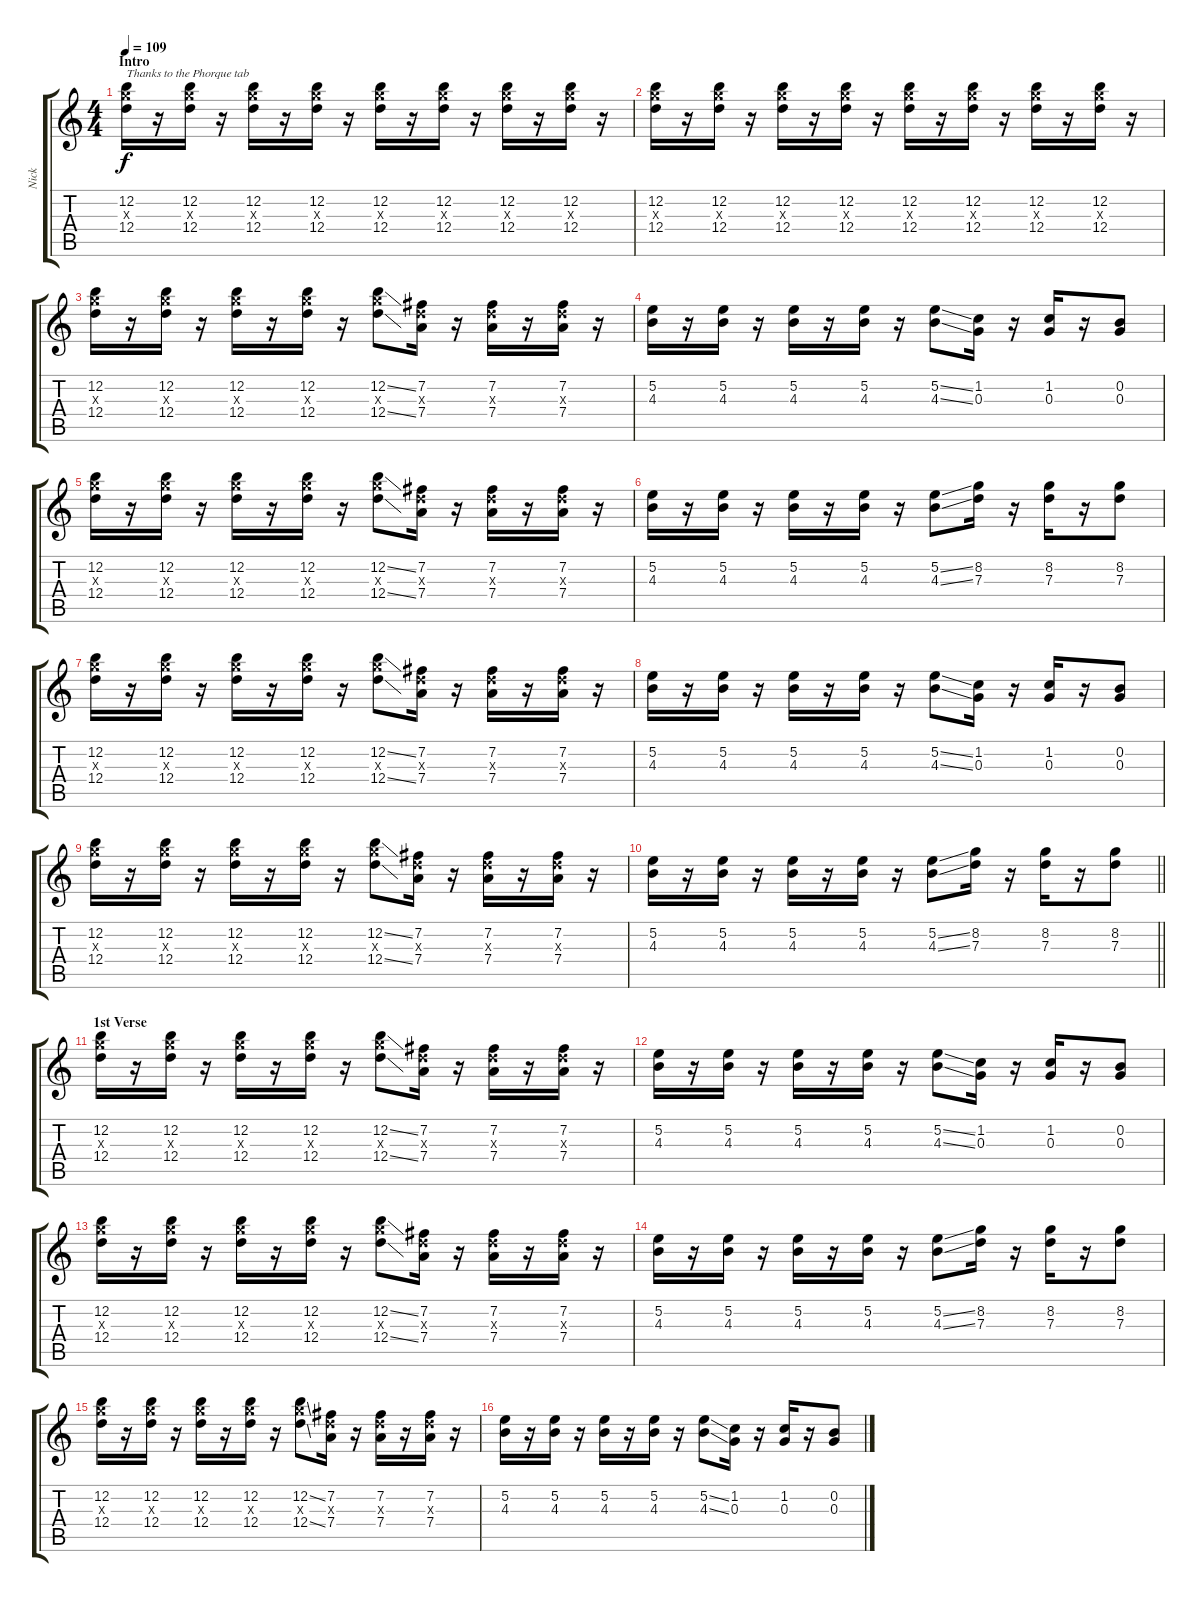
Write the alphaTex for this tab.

\track ("Nick" "Nick") {instrument distortionguitar}
\staff {score tabs}
\tuning (E4 B3 G3 D3 A2 D2) {hide}
\ts (4 4)
\section ("" "Intro")
\tempo 109
\clef g2
\ks c
(12.2 12.3{x} 12.4).16{txt "Thanks to the Phorque tab" dy f balance 2 instrument distortionguitar} r.16 (12.2 12.3{x} 12.4).16 r.16 (12.2 12.3{x} 12.4).16 r.16 (12.2 12.3{x} 12.4).16 r.16 (12.2 12.3{x} 12.4).16 r.16 (12.2 12.3{x} 12.4).16 r.16 (12.2 12.3{x} 12.4).16 r.16 (12.2 12.3{x} 12.4).16 r.16 |
(12.2 12.3{x} 12.4).16 r.16 (12.2 12.3{x} 12.4).16 r.16 (12.2 12.3{x} 12.4).16 r.16 (12.2 12.3{x} 12.4).16 r.16 (12.2 12.3{x} 12.4).16 r.16 (12.2 12.3{x} 12.4).16 r.16 (12.2 12.3{x} 12.4).16 r.16 (12.2 12.3{x} 12.4).16 r.16 |
(12.2 12.3{x} 12.4).16{balance 8} r.16 (12.2 12.3{x} 12.4).16 r.16 (12.2 12.3{x} 12.4).16 r.16 (12.2 12.3{x} 12.4).16 r.16 (12.2{ss} 12.3{x} 12.4{ss}).8 (7.2 7.3{x} 7.4).16 r.16 (7.2 7.3{x} 7.4).16 r.16 (7.2 7.3{x} 7.4).16 r.16 |
(5.2 4.3).16 r.16 (5.2 4.3).16 r.16 (5.2 4.3).16 r.16 (5.2 4.3).16 r.16 (5.2{ss} 4.3{ss}).8 (1.2 0.3).16 r.16 (1.2 0.3).16 r.16 (0.2 0.3).8 |
(12.2 12.3{x} 12.4).16 r.16 (12.2 12.3{x} 12.4).16 r.16 (12.2 12.3{x} 12.4).16 r.16 (12.2 12.3{x} 12.4).16 r.16 (12.2{ss} 12.3{x} 12.4{ss}).8 (7.2 7.3{x} 7.4).16 r.16 (7.2 7.3{x} 7.4).16 r.16 (7.2 7.3{x} 7.4).16 r.16 |
(5.2 4.3).16 r.16 (5.2 4.3).16 r.16 (5.2 4.3).16 r.16 (5.2 4.3).16 r.16 (5.2{ss} 4.3{ss}).8 (8.2 7.3).16 r.16 (8.2 7.3).16 r.16 (8.2 7.3).8 |
(12.2 12.3{x} 12.4).16 r.16 (12.2 12.3{x} 12.4).16 r.16 (12.2 12.3{x} 12.4).16 r.16 (12.2 12.3{x} 12.4).16 r.16 (12.2{ss} 12.3{x} 12.4{ss}).8 (7.2 7.3{x} 7.4).16 r.16 (7.2 7.3{x} 7.4).16 r.16 (7.2 7.3{x} 7.4).16 r.16 |
(5.2 4.3).16 r.16 (5.2 4.3).16 r.16 (5.2 4.3).16 r.16 (5.2 4.3).16 r.16 (5.2{ss} 4.3{ss}).8 (1.2 0.3).16 r.16 (1.2 0.3).16 r.16 (0.2 0.3).8 |
(12.2 12.3{x} 12.4).16 r.16 (12.2 12.3{x} 12.4).16 r.16 (12.2 12.3{x} 12.4).16 r.16 (12.2 12.3{x} 12.4).16 r.16 (12.2{ss} 12.3{x} 12.4{ss}).8 (7.2 7.3{x} 7.4).16 r.16 (7.2 7.3{x} 7.4).16 r.16 (7.2 7.3{x} 7.4).16 r.16 |
\barLineRight lightlight
(5.2 4.3).16 r.16 (5.2 4.3).16 r.16 (5.2 4.3).16 r.16 (5.2 4.3).16 r.16 (5.2{ss} 4.3{ss}).8 (8.2 7.3).16 r.16 (8.2 7.3).16 r.16 (8.2 7.3).8 |
\section ("" "1st Verse")
(12.2 12.3{x} 12.4).16 r.16 (12.2 12.3{x} 12.4).16 r.16 (12.2 12.3{x} 12.4).16 r.16 (12.2 12.3{x} 12.4).16 r.16 (12.2{ss} 12.3{x} 12.4{ss}).8 (7.2 7.3{x} 7.4).16 r.16 (7.2 7.3{x} 7.4).16 r.16 (7.2 7.3{x} 7.4).16 r.16 |
(5.2 4.3).16 r.16 (5.2 4.3).16 r.16 (5.2 4.3).16 r.16 (5.2 4.3).16 r.16 (5.2{ss} 4.3{ss}).8 (1.2 0.3).16 r.16 (1.2 0.3).16 r.16 (0.2 0.3).8 |
(12.2 12.3{x} 12.4).16 r.16 (12.2 12.3{x} 12.4).16 r.16 (12.2 12.3{x} 12.4).16 r.16 (12.2 12.3{x} 12.4).16 r.16 (12.2{ss} 12.3{x} 12.4{ss}).8 (7.2 7.3{x} 7.4).16 r.16 (7.2 7.3{x} 7.4).16 r.16 (7.2 7.3{x} 7.4).16 r.16 |
(5.2 4.3).16 r.16 (5.2 4.3).16 r.16 (5.2 4.3).16 r.16 (5.2 4.3).16 r.16 (5.2{ss} 4.3{ss}).8 (8.2 7.3).16 r.16 (8.2 7.3).16 r.16 (8.2 7.3).8 |
(12.2 12.3{x} 12.4).16 r.16 (12.2 12.3{x} 12.4).16 r.16 (12.2 12.3{x} 12.4).16 r.16 (12.2 12.3{x} 12.4).16 r.16 (12.2{ss} 12.3{x} 12.4{ss}).8 (7.2 7.3{x} 7.4).16 r.16 (7.2 7.3{x} 7.4).16 r.16 (7.2 7.3{x} 7.4).16 r.16 |
(5.2 4.3).16 r.16 (5.2 4.3).16 r.16 (5.2 4.3).16 r.16 (5.2 4.3).16 r.16 (5.2{ss} 4.3{ss}).8 (1.2 0.3).16 r.16 (1.2 0.3).16 r.16 (0.2 0.3).8
